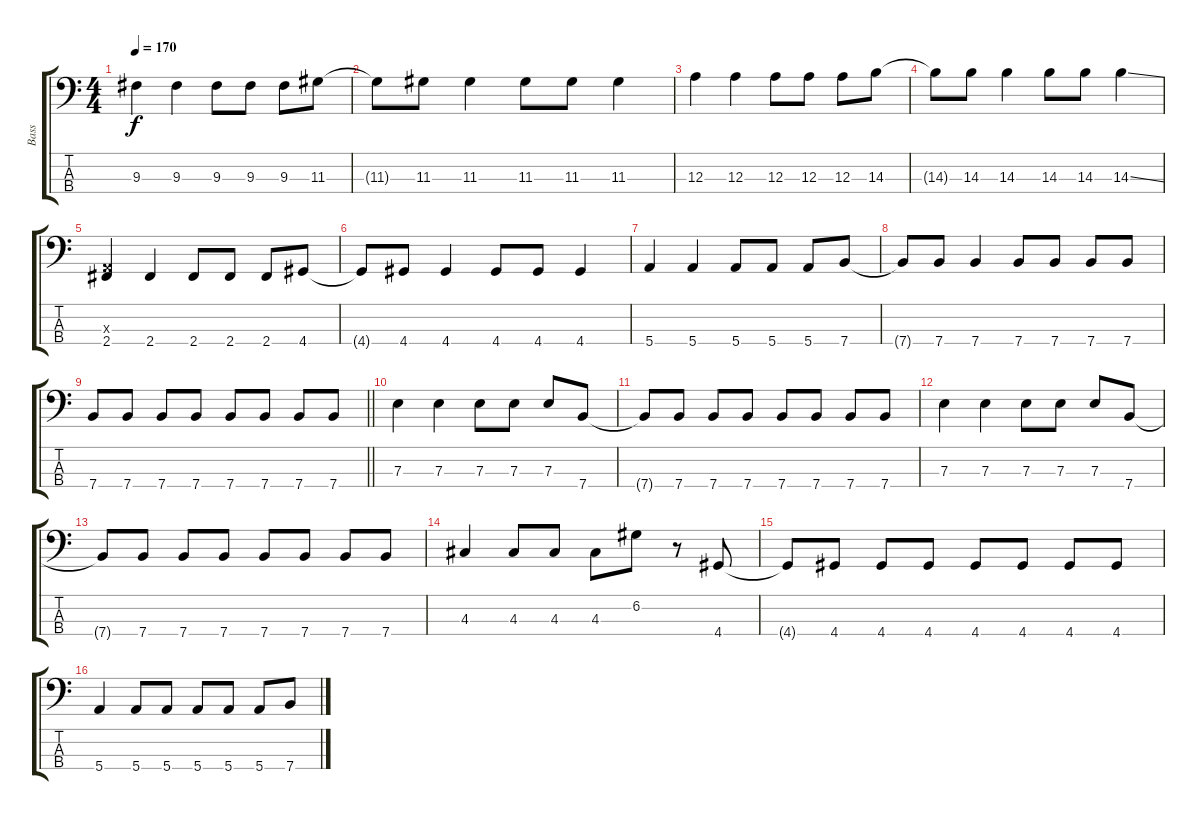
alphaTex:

\track ("Bass" "Bass") {instrument electricbasspick}
\staff {score tabs}
\tuning (G2 D2 A1 E1) {hide}
\ts (4 4)
\tempo 170
\clef f4
\ks c
9.3.4{dy f} 9.3.4 9.3.8 9.3.8 9.3.8 11.3.8 |
11.3{t}.8 11.3.8 11.3.4 11.3.8 11.3.8 11.3.4 |
12.3.4 12.3.4 12.3.8 12.3.8 12.3.8 14.3.8 |
14.3{t}.8 14.3.8 14.3.4 14.3.8 14.3.8 14.3{ss}.4 |
(0.3{x} 2.4).4 2.4.4 2.4.8 2.4.8 2.4.8 4.4.8 |
4.4{t}.8 4.4.8 4.4.4 4.4.8 4.4.8 4.4.4 |
5.4.4 5.4.4 5.4.8 5.4.8 5.4.8 7.4.8 |
7.4{t}.8 7.4.8 7.4.4 7.4.8 7.4.8 7.4.8 7.4.8 |
\barLineRight lightlight
7.4.8 7.4.8 7.4.8 7.4.8 7.4.8 7.4.8 7.4.8 7.4.8 |
7.3.4 7.3.4 7.3.8 7.3.8 7.3.8 7.4.8 |
7.4{t}.8 7.4.8 7.4.8 7.4.8 7.4.8 7.4.8 7.4.8 7.4.8 |
7.3.4 7.3.4 7.3.8 7.3.8 7.3.8 7.4.8 |
7.4{t}.8 7.4.8 7.4.8 7.4.8 7.4.8 7.4.8 7.4.8 7.4.8 |
4.3.4 4.3.8 4.3.8 4.3.8 6.2.8 r.8 4.4.8 |
4.4{t}.8 4.4.8 4.4.8 4.4.8 4.4.8 4.4.8 4.4.8 4.4.8 |
5.4.4 5.4.8 5.4.8 5.4.8 5.4.8 5.4.8 7.4.8
